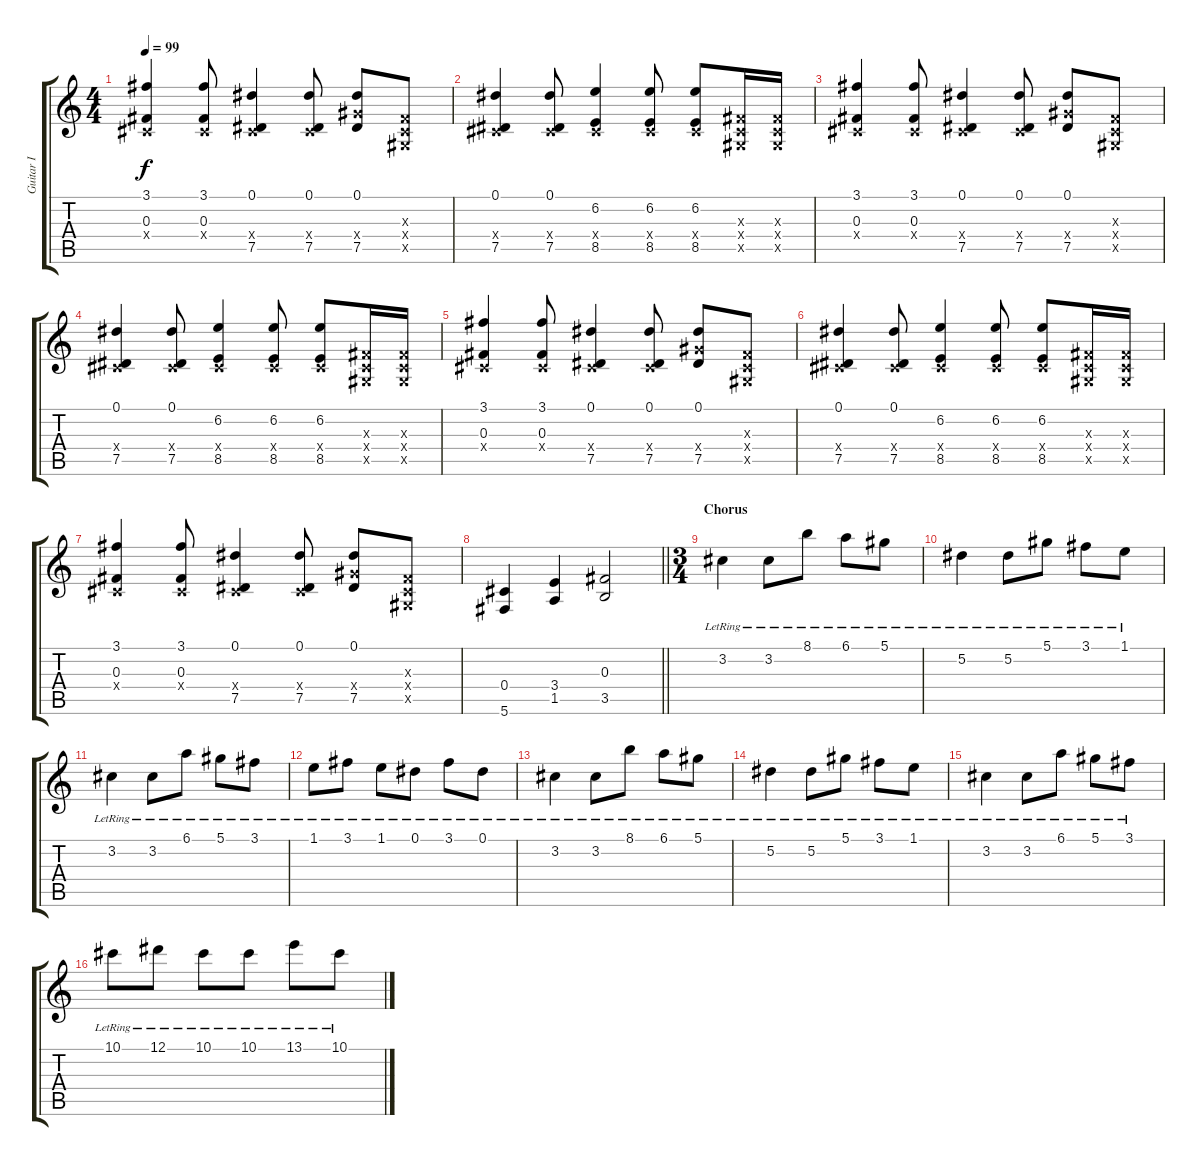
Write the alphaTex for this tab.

\track ("Guitar I" "Guitar I") {instrument electricguitarjazz}
\staff {score tabs}
\tuning (Eb4 Bb3 Gb3 Db3 Ab2 Db2) {hide}
\ts (4 4)
\tempo 99
\clef g2
\ks c
(3.1 0.3 0.4{x}).4{dy f} (3.1 0.3 0.4{x}).8 (0.1 0.4{x} 7.5).4 (0.1 0.4{x} 7.5).8 (0.1 7.4{x} 7.5).8 (0.3{x} 0.4{x} 0.5{x}).8 |
(0.1 0.4{x} 7.5).4 (0.1 0.4{x} 7.5).8 (6.2 0.4{x} 8.5).4 (6.2 0.4{x} 8.5).8 (6.2 0.4{x} 8.5).8 (0.3{x} 0.4{x} 0.5{x}).16 (0.3{x} 0.4{x} 0.5{x}).16 |
(3.1 0.3 0.4{x}).4 (3.1 0.3 0.4{x}).8 (0.1 0.4{x} 7.5).4 (0.1 0.4{x} 7.5).8 (0.1 7.4{x} 7.5).8 (0.3{x} 0.4{x} 0.5{x}).8 |
(0.1 0.4{x} 7.5).4 (0.1 0.4{x} 7.5).8 (6.2 0.4{x} 8.5).4 (6.2 0.4{x} 8.5).8 (6.2 0.4{x} 8.5).8 (0.3{x} 0.4{x} 0.5{x}).16 (0.3{x} 0.4{x} 0.5{x}).16 |
(3.1 0.3 0.4{x}).4 (3.1 0.3 0.4{x}).8 (0.1 0.4{x} 7.5).4 (0.1 0.4{x} 7.5).8 (0.1 7.4{x} 7.5).8 (0.3{x} 0.4{x} 0.5{x}).8 |
(0.1 0.4{x} 7.5).4 (0.1 0.4{x} 7.5).8 (6.2 0.4{x} 8.5).4 (6.2 0.4{x} 8.5).8 (6.2 0.4{x} 8.5).8 (0.3{x} 0.4{x} 0.5{x}).16 (0.3{x} 0.4{x} 0.5{x}).16 |
(3.1 0.3 0.4{x}).4 (3.1 0.3 0.4{x}).8 (0.1 0.4{x} 7.5).4 (0.1 0.4{x} 7.5).8 (0.1 7.4{x} 7.5).8 (0.3{x} 0.4{x} 0.5{x}).8 |
\barLineRight lightlight
(0.4 5.6).4 (3.4 1.5).4 (0.3 3.5).2 |
\ts (3 4)
\section ("" "Chorus ")
3.2{lr}.4{volume 12 balance 8 instrument electricguitarclean} 3.2{lr}.8 8.1{lr}.8 6.1{lr}.8 5.1{lr}.8 |
5.2{lr}.4 5.2{lr}.8 5.1{lr}.8 3.1{lr}.8 1.1{lr}.8 |
3.2{lr}.4 3.2{lr}.8 6.1{lr}.8 5.1{lr}.8 3.1{lr}.8 |
1.1{lr}.8 3.1{lr}.8 1.1{lr}.8 0.1{lr}.8 3.1{lr}.8 0.1{lr}.8 |
3.2{lr}.4 3.2{lr}.8 8.1{lr}.8 6.1{lr}.8 5.1{lr}.8 |
5.2{lr}.4 5.2{lr}.8 5.1{lr}.8 3.1{lr}.8 1.1{lr}.8 |
3.2{lr}.4 3.2{lr}.8 6.1{lr}.8 5.1{lr}.8 3.1{lr}.8 |
10.1{lr}.8 12.1{lr}.8 10.1{lr}.8 10.1{lr}.8 13.1{lr}.8 10.1{lr}.8
